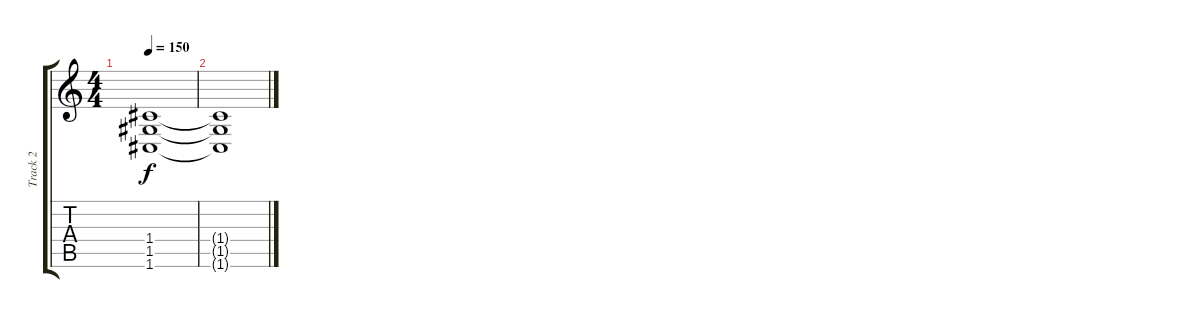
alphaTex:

\track ("Track 2" "Track 2") {instrument distortionguitar}
\staff {score tabs}
\tuning (D4 A3 F3 C3 G2 C2) {hide}
\ts (4 4)
\tempo 150
\clef g2
\ks c
(1.4 1.5 1.6).1{dy f} |
(1.4{t} 1.5{t} 1.6{t}).1
